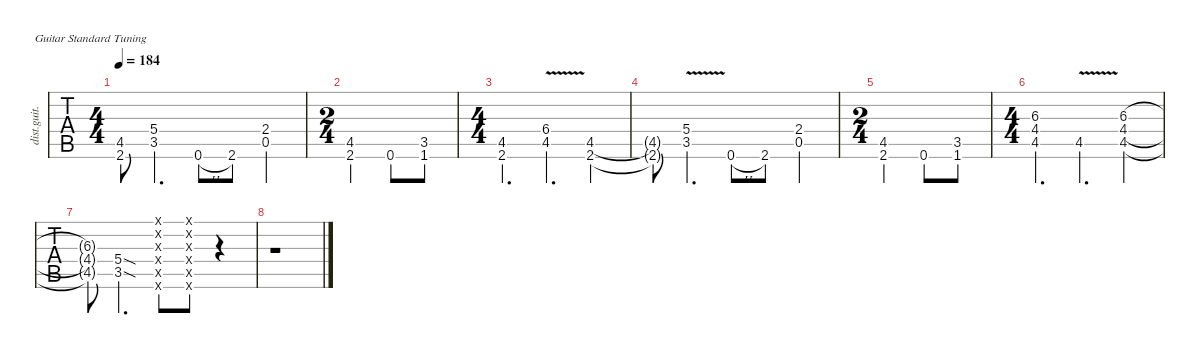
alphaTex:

\defaultSystemsLayout 4
\hideDynamics
\bracketExtendMode nobrackets
\otherSystemsTrackNameOrientation horizontal
\track ("Rhythm Guitar (James)" "dist.guit.") {defaultSystemsLayout 4 multiBarRest instrument distortionguitar}
\staff {tabs}
\tuning (E4 B3 G3 D3 A2 E2)
\ts (4 4)
\tempo 184
\clef g2
\ks c
(2.6{t acc #} 4.5{t acc #}).8{dy mf} (3.5 5.4).4{d} 0.6{h}.8 2.6{acc #}.8 (0.5 2.4).4 |
\ts (2 4)
\beaming (8 2 2 2 2)
(2.6{acc #} 4.5{acc #}).4 0.6.8 (1.6 3.5).8 |
\ts (4 4)
\beaming (8 2 2 2 2)
(2.6{acc #} 4.5{acc #}).4{d} (4.5{v acc #} 6.4{v acc #}).4{d} (2.6{acc #} 4.5{acc #}).4 |
(2.6{t acc #} 4.5{t acc #}).8 (3.5{v} 5.4{v}).4{d} 0.6{h}.8 2.6{acc #}.8 (0.5 2.4).4 |
\ts (2 4)
\beaming (8 2 2 2 2)
(2.6{acc #} 4.5{acc #}).4 0.6.8 (1.6 3.5).8 |
\ts (4 4)
\beaming (8 2 2 2 2)
(4.5{acc #} 4.4{acc #} 6.3{acc #}).4{d} 4.5{v acc #}.4{d} (4.5{acc #} 4.4{acc #} 6.3{acc #}).4 |
(4.5{t acc #} 4.4{t acc #} 6.3{t acc #}).8 (3.5{sod} 5.4{sod}).4{d} (0.4{x} 0.5{x} 0.6{x} 0.3{x} 0.2{x} 0.1{x}).8 (0.4{x} 0.5{x} 0.6{x} 0.3{x} 0.2{x} 0.1{x}).8 r.4 |
r.1
